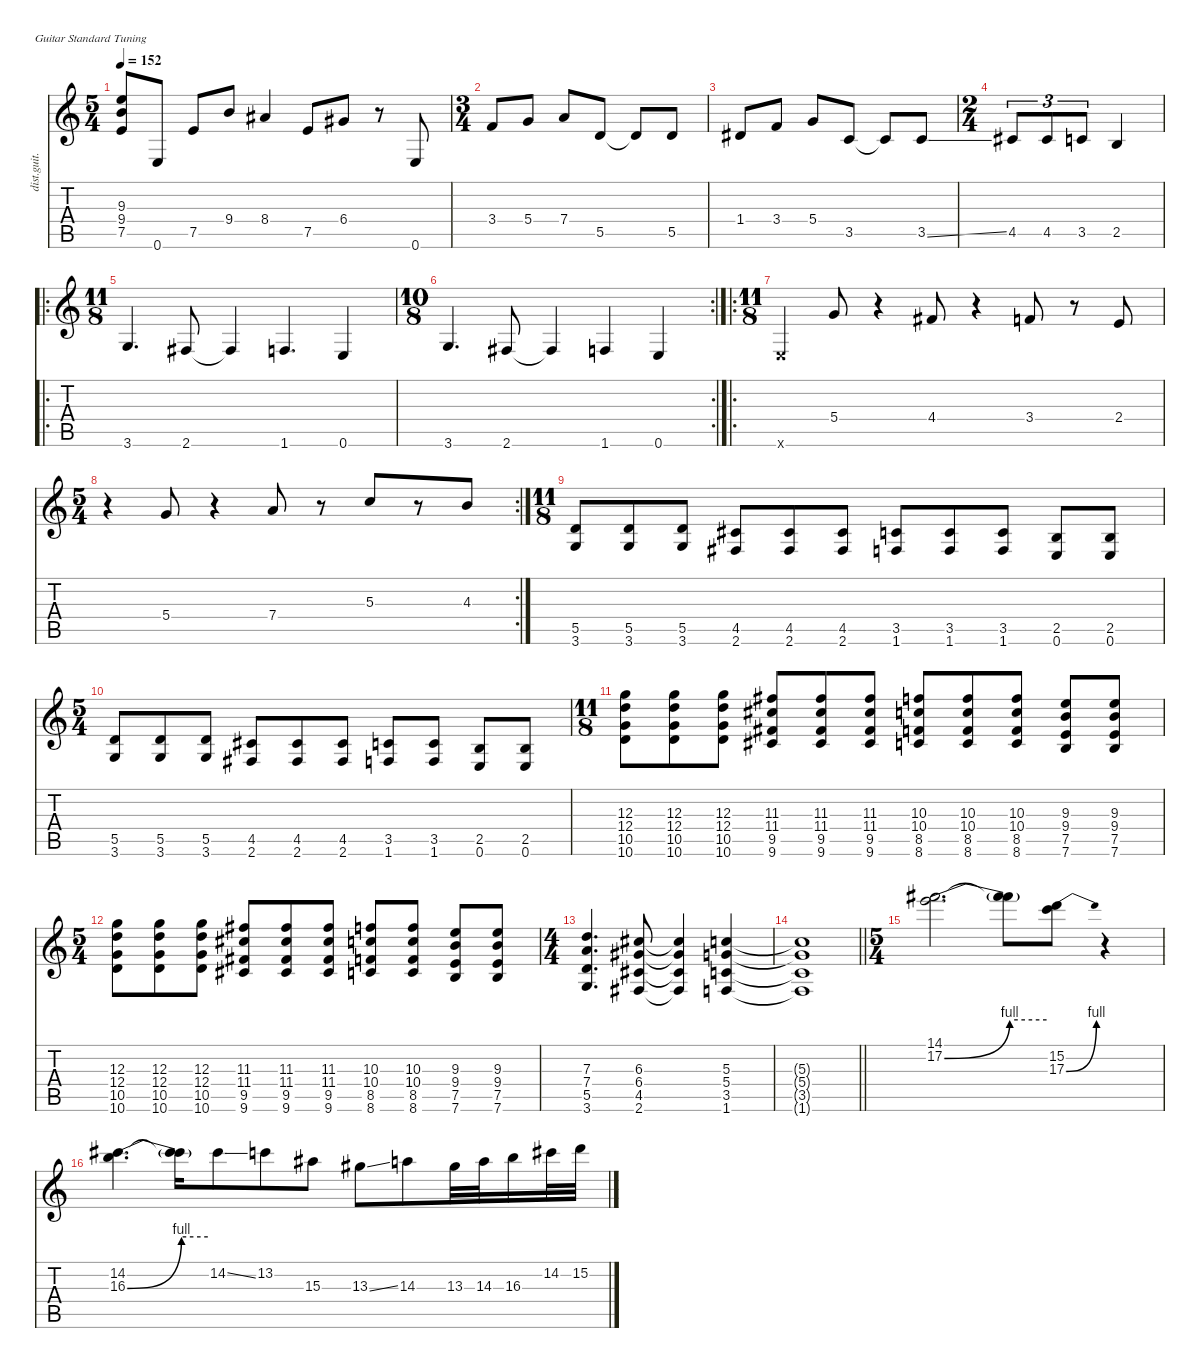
\defaultSystemsLayout 4
\hideDynamics
\bracketExtendMode nobrackets
\otherSystemsTrackNameOrientation horizontal
\track ("John Petrucci (Guitar)" "dist.guit.") {instrument distortionguitar}
\staff {score tabs}
\tuning (E4 B3 G3 D3 A2 E2)
\ts (5 4)
\tempo 152
\clef g2
\ks c
(9.3 9.4 7.5).8{dy f beam Up} 0.6.8{beam Up} 7.5.8{beam Up} 9.4.8{beam Up} 8.4{acc #}.4{beam Up} 7.5.8{beam Up} 6.4{acc #}.8{beam Up} r.8{beam Up} 0.6.8{beam Up} |
\ts (3 4)
\beaming (8 2 2 2)
3.4.8{beam Up} 5.4.8{beam Up} 7.4.8{beam Up} 5.5.8{beam Up} 5.5{t}.8{beam Up} 5.5.8{dy mp beam Up} |
1.4{acc #}.8{dy f beam Up} 3.4.8{beam Up} 5.4.8{beam Up} 3.5.8{beam Up} 3.5{t}.8{beam Up} 3.5{ss}.8{dy mp beam Up} |
\ts (2 4)
\beaming (8 2 2)
4.5{acc #}.8{tu (3 2) dy f beam Up} 4.5{acc #}.8{tu (3 2) beam Up} 3.5.8{tu (3 2) beam Up} 2.5.4{beam Up} |
\ro
\ts (11 8)
\beaming (8 3 3 3 2)
3.6.4{d beam Up} 2.6{acc #}.8{beam Up} 2.6{t acc #}.4{beam Up} 1.6.4{d beam Up} 0.6.4{beam Up} |
\rc 2
\ts (10 8)
\beaming (8 3 3 3 1)
3.6.4{d beam Up} 2.6{acc #}.8{beam Up} 2.6{t acc #}.4{beam Up} 1.6.4{beam Up} 0.6.4{beam Up} |
\ro
\ts (11 8)
\beaming (8 3 3 3 2)
0.6{x}.4{dy fff beam Up} 5.4.8{dy mf beam Up} r.4{beam Up} 4.4{acc #}.8{dy f beam Up} r.4{beam Up} 3.4.8{beam Up} r.8{beam Up} 2.4.8{beam Up} |
\rc 2
\ts (5 4)
\beaming (8 6 4)
r.4{beam Down} 5.4.8{beam Up} r.4{beam Up} 7.4.8{beam Up} r.8{beam Up} 5.3.8{beam Down} r.8{beam Down} 4.3.8{beam Down} |
\ts (11 8)
\beaming (8 3 3 3 2)
(5.5 3.6).8{beam Up} (5.5 3.6).8{beam Up} (5.5 3.6).8{beam Up} (4.5{acc #} 2.6{acc #}).8{beam Up} (4.5{acc #} 2.6{acc #}).8{beam Up} (4.5{acc #} 2.6{acc #}).8{beam Up} (3.5 1.6).8{beam Up} (3.5 1.6).8{beam Up} (3.5 1.6).8{beam Up} (2.5 0.6).8{beam Up} (2.5 0.6).8{beam Up} |
\ts (5 4)
\beaming (8 6 4)
(5.5 3.6).8{beam Up} (5.5 3.6).8{beam Up} (5.5 3.6).8{beam Up beam split} (4.5{acc #} 2.6{acc #}).8{beam Up} (4.5{acc #} 2.6{acc #}).8{beam Up} (4.5{acc #} 2.6{acc #}).8{beam Up} (3.5 1.6).8{beam Up} (3.5 1.6).8{beam Up beam split} (2.5 0.6).8{beam Up} (2.5 0.6).8{beam Up} |
\ts (11 8)
\beaming (8 3 3 3 2)
(12.3 12.4 10.5 10.6).8{dy fff beam Down} (12.3 12.4 10.5 10.6).8{dy mf beam Down} (12.3 12.4 10.5 10.6).8{beam Down} (11.3{acc #} 11.4{acc #} 9.5{acc #} 9.6{acc #}).8{beam Up} (11.3{acc #} 11.4{acc #} 9.5{acc #} 9.6{acc #}).8{beam Up} (11.3{acc #} 11.4{acc #} 9.5{acc #} 9.6{acc #}).8{beam Up} (10.3 10.4 8.5 8.6).8{beam Up} (10.3 10.4 8.5 8.6).8{beam Up} (10.3 10.4 8.5 8.6).8{beam Up} (9.3 9.4 7.5 7.6).8{beam Up} (9.3 9.4 7.5 7.6).8{beam Up} |
\ts (5 4)
\beaming (8 6 4)
(12.3 12.4 10.5 10.6).8{beam Down} (12.3 12.4 10.5 10.6).8{beam Down} (12.3 12.4 10.5 10.6).8{beam Down beam split} (11.3{acc #} 11.4{acc #} 9.5{acc #} 9.6{acc #}).8{beam Up} (11.3{acc #} 11.4{acc #} 9.5{acc #} 9.6{acc #}).8{beam Up} (11.3{acc #} 11.4{acc #} 9.5{acc #} 9.6{acc #}).8{beam Up} (10.3 10.4 8.5 8.6).8{beam Up} (10.3 10.4 8.5 8.6).8{beam Up beam split} (9.3 9.4 7.5 7.6).8{beam Up} (9.3 9.4 7.5 7.6).8{beam Up} |
\ts (4 4)
\beaming (8 2 2 2 2)
(7.3 7.4 5.5 3.6).4{d dy f beam Up} (6.3{acc #} 6.4{acc #} 4.5{acc #} 2.6{acc #}).8{beam Up} (6.3{t acc #} 6.4{t acc #} 4.5{t acc #} 2.6{t acc #}).4{beam Up} (5.3 5.4 3.5 1.6).4{beam Up} |
\barLineRight lightlight
(5.3{t} 5.4{t} 3.5{t} 1.6{t}).1{beam Up} |
\ts (5 4)
\beaming (8 6 4)
(14.1{acc #} 17.2{be (bend 0 0 60 4)}).2{d beam Down} (14.1{t acc #} 17.2{be (hold 0 4 60 4) t}).8{beam Down} (15.2 17.3{be (bend 0 0 30 4)}).8{beam Down} r.4{beam Down} |
(14.2{acc #} 16.3{be (bend 0 0 60 4)}).4{d dy mf beam Down} (14.2{t acc #} 16.3{be (hold 0 4 60 4) t}).16{dy f beam Down} 14.2{ss acc #}.8{beam Down} 13.2.8{beam Down} 15.3{acc #}.8{beam Down} 13.3{ss acc #}.8{beam Down} 14.3.8{beam Down} 13.3{acc #}.32{beam Down} 14.3.32{beam Down} 16.3.16{beam Down} 14.2{acc #}.32{beam Down} 15.2.32{dy mf beam Down}
